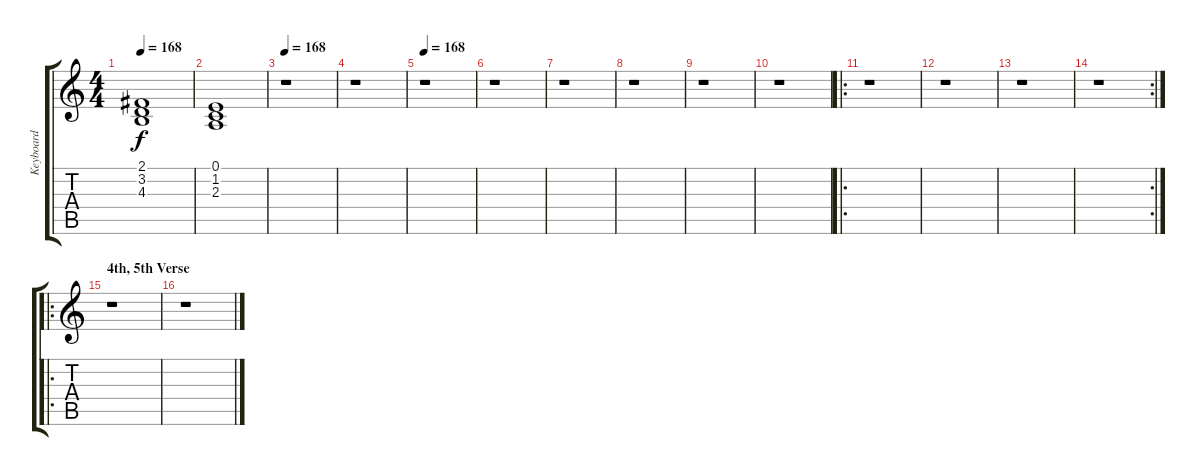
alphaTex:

\track ("Keyboard" "Keyboard") {instrument musicbox}
\staff {score tabs}
\tuning (E4 B3 G3 D3 A2 E2) {hide}
\ts (4 4)
\tempo 168
\clef g2
\ks c
(2.1 3.2 4.3).1{dy f} |
(0.1 1.2 2.3).1 |
\tempo 168
r.1 |
r.1 |
\tempo 168
r.1 |
r.1 |
r.1 |
r.1 |
r.1 |
r.1 |
\ro
r.1 |
r.1 |
r.1 |
\rc 2
r.1 |
\ro
\section ("" "4th, 5th Verse")
r.1 |
r.1
